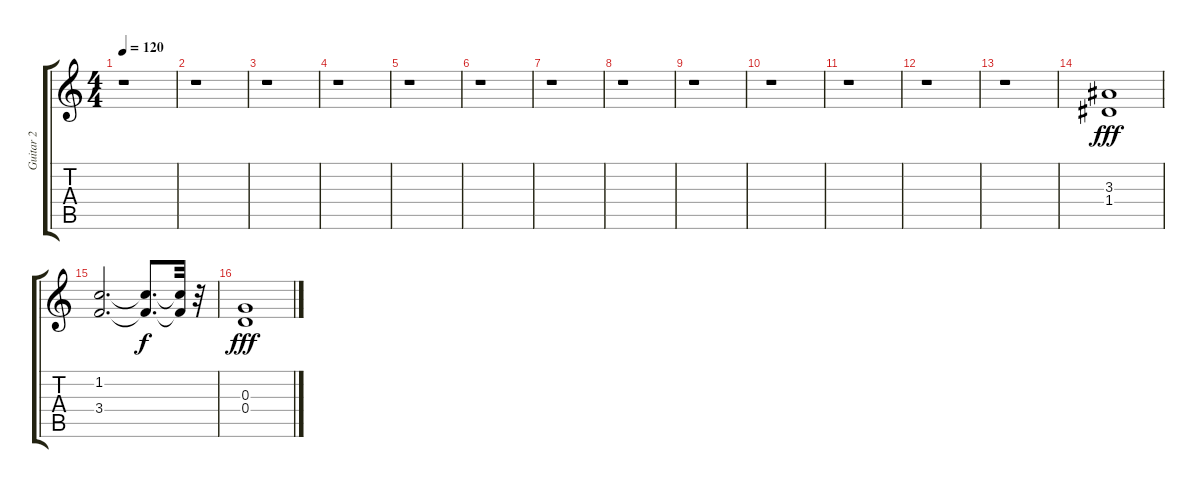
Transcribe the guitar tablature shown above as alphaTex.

\track ("Guitar 2" "Guitar 2") {instrument distortionguitar}
\staff {score tabs}
\tuning (E4 B3 G3 D3 A2 E2) {hide}
\ts (4 4)
\tempo 120
\clef g2
\ks c
r.1{dy f} |
r.1 |
r.1 |
r.1 |
r.1 |
r.1 |
r.1 |
r.1 |
r.1 |
r.1 |
r.1 |
r.1 |
r.1 |
(3.3 1.4).1{dy fff} |
(1.2 3.4).2{d} (1.2{t} 3.4{t}).8{d dy f} (1.2{t} 3.4{t}).32 r.32 |
(0.3 0.4).1{dy fff}
